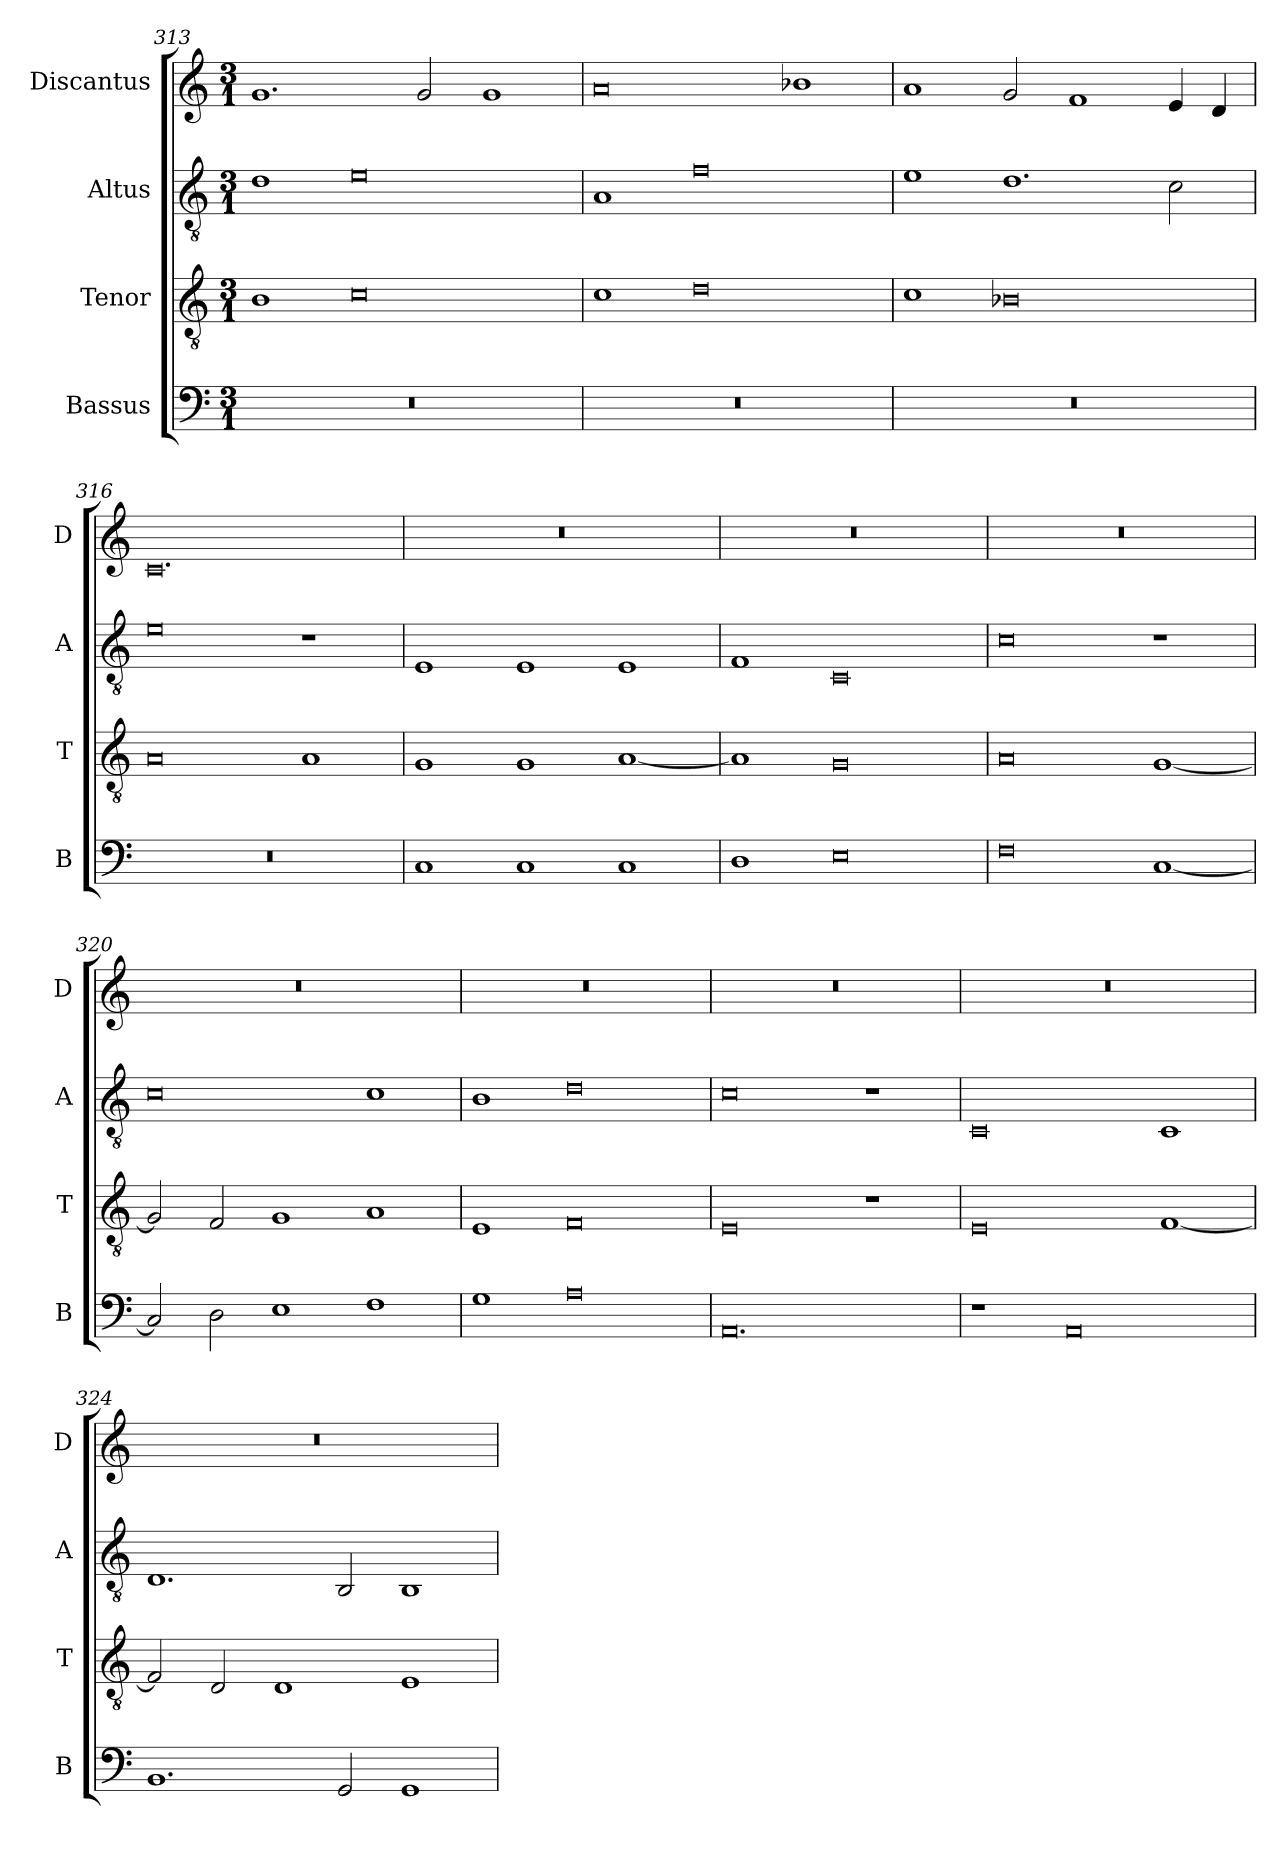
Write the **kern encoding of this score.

**kern	**kern	**kern	**kern
*part4	*part3	*part2	*part1
*staff4	*staff3	*staff2	*staff1
*I"Bassus	*I"Tenor	*I"Altus	*I"Discantus
*I'B	*I'T	*I'A	*I'D
*clefF4	*clefGv2	*clefGv2	*clefG2
*k[]	*k[]	*k[]	*k[]
*M3/1	*M3/1	*M3/1	*M3/1
=313	=313	=313	=313
0.r	1B	1d	1.g
.	0c	0e	.
.	.	.	2g/
.	.	.	1g
=314	=314	=314	=314
0.r	1c	1A	0a
.	0d	0f	.
.	.	.	1b-X
=315	=315	=315	=315
0.r	1c	1e	1a
.	0B-X	1.d	2g/
.	.	.	1f
.	.	2c\	4e/
.	.	.	4d/
=316	=316	=316	=316
0.r	0A	0e	0.c
.	1A	1r	.
=317	=317	=317	=317
1C	1G	1E	0.r
1C	1G	1E	.
1C	[1A	1E	.
=318	=318	=318	=318
1D	1A]	1F	0.r
0E	0G	0C	.
=319	=319	=319	=319
0F	0A	0c	0.r
[1C	[1G	1r	.
=320	=320	=320	=320
2C/]	2G/]	0c	0.r
2D\	2F/	.	.
1E	1G	.	.
1F	1A	1c	.
=321	=321	=321	=321
1G	1E	1B	0.r
0A	0F	0d	.
=322	=322	=322	=322
0.AA	0E	0c	0.r
.	1r	1r	.
=323	=323	=323	=323
1r	0E	0C	0.r
0AA	.	.	.
.	[1F	1C	.
=324	=324	=324	=324
1.BB	2F/]	1.D	0.r
.	2D/	.	.
.	1D	.	.
2GG/	.	2BB/	.
1GG	1E	1BB	.
=	=	=	=
*-	*-	*-	*-
